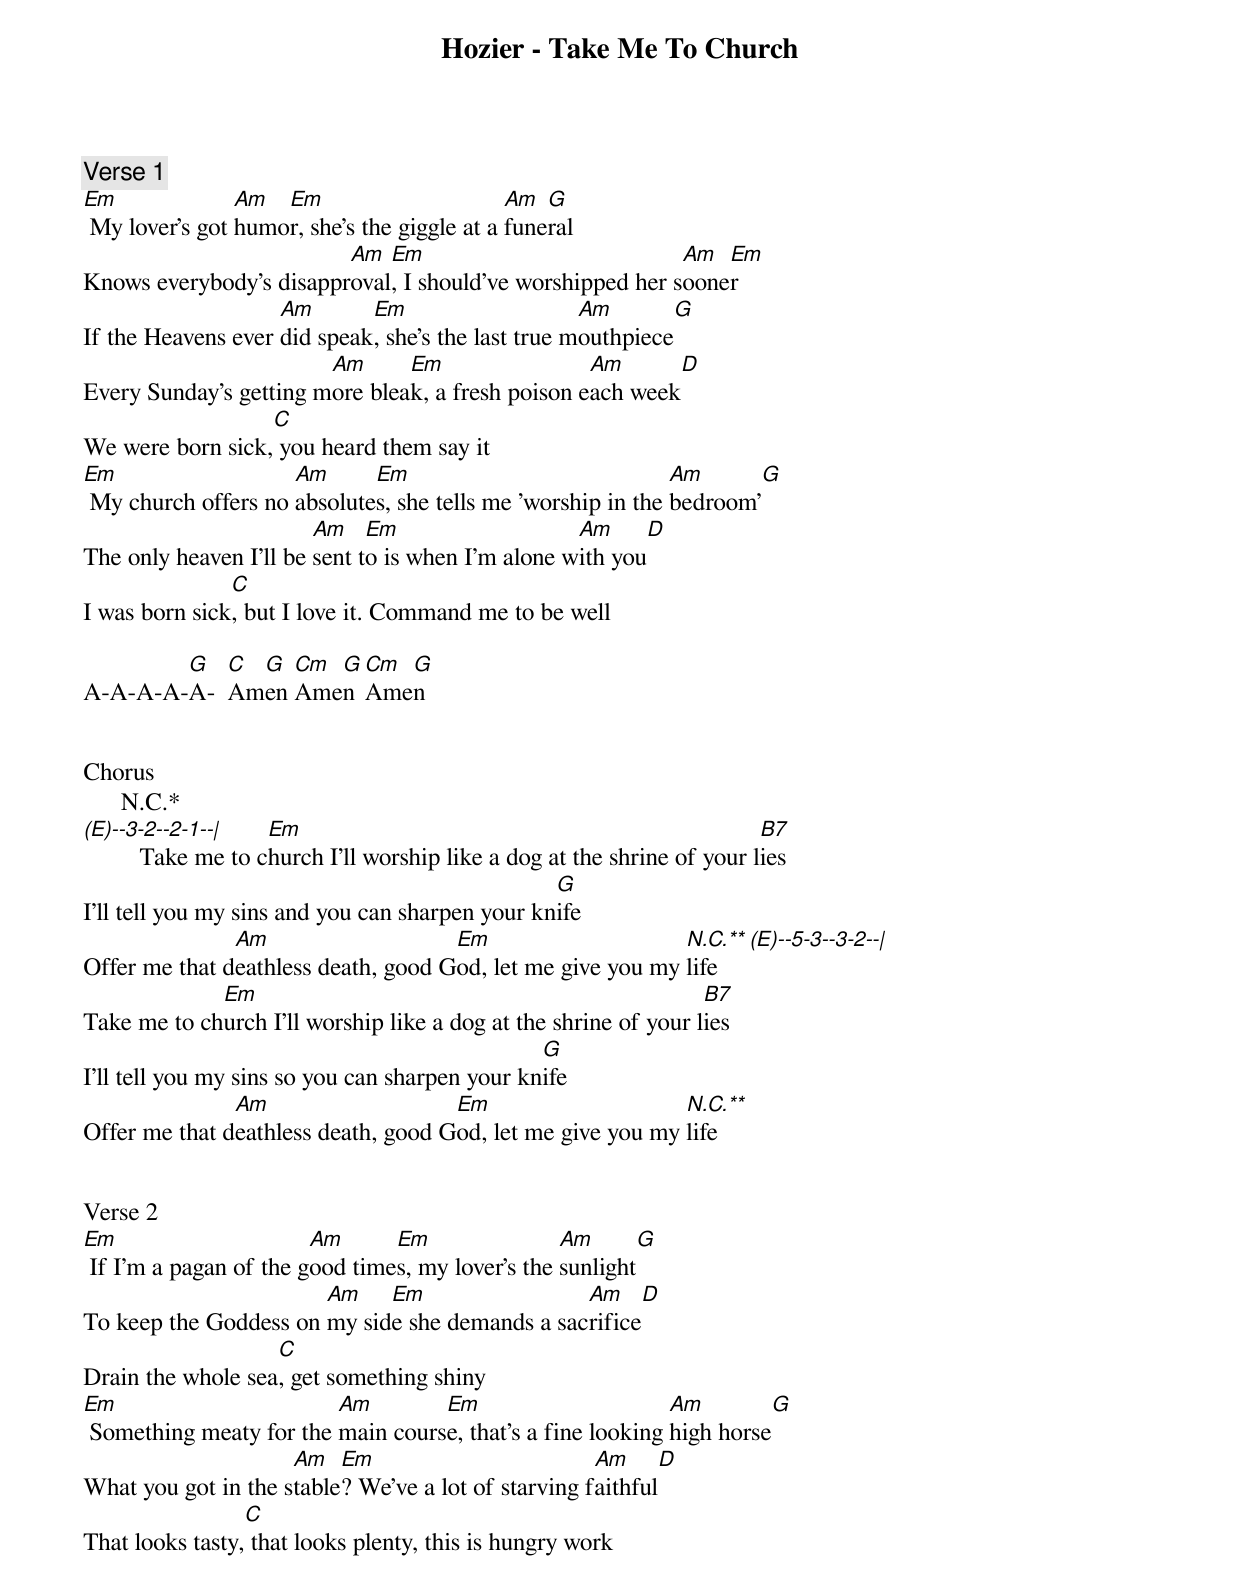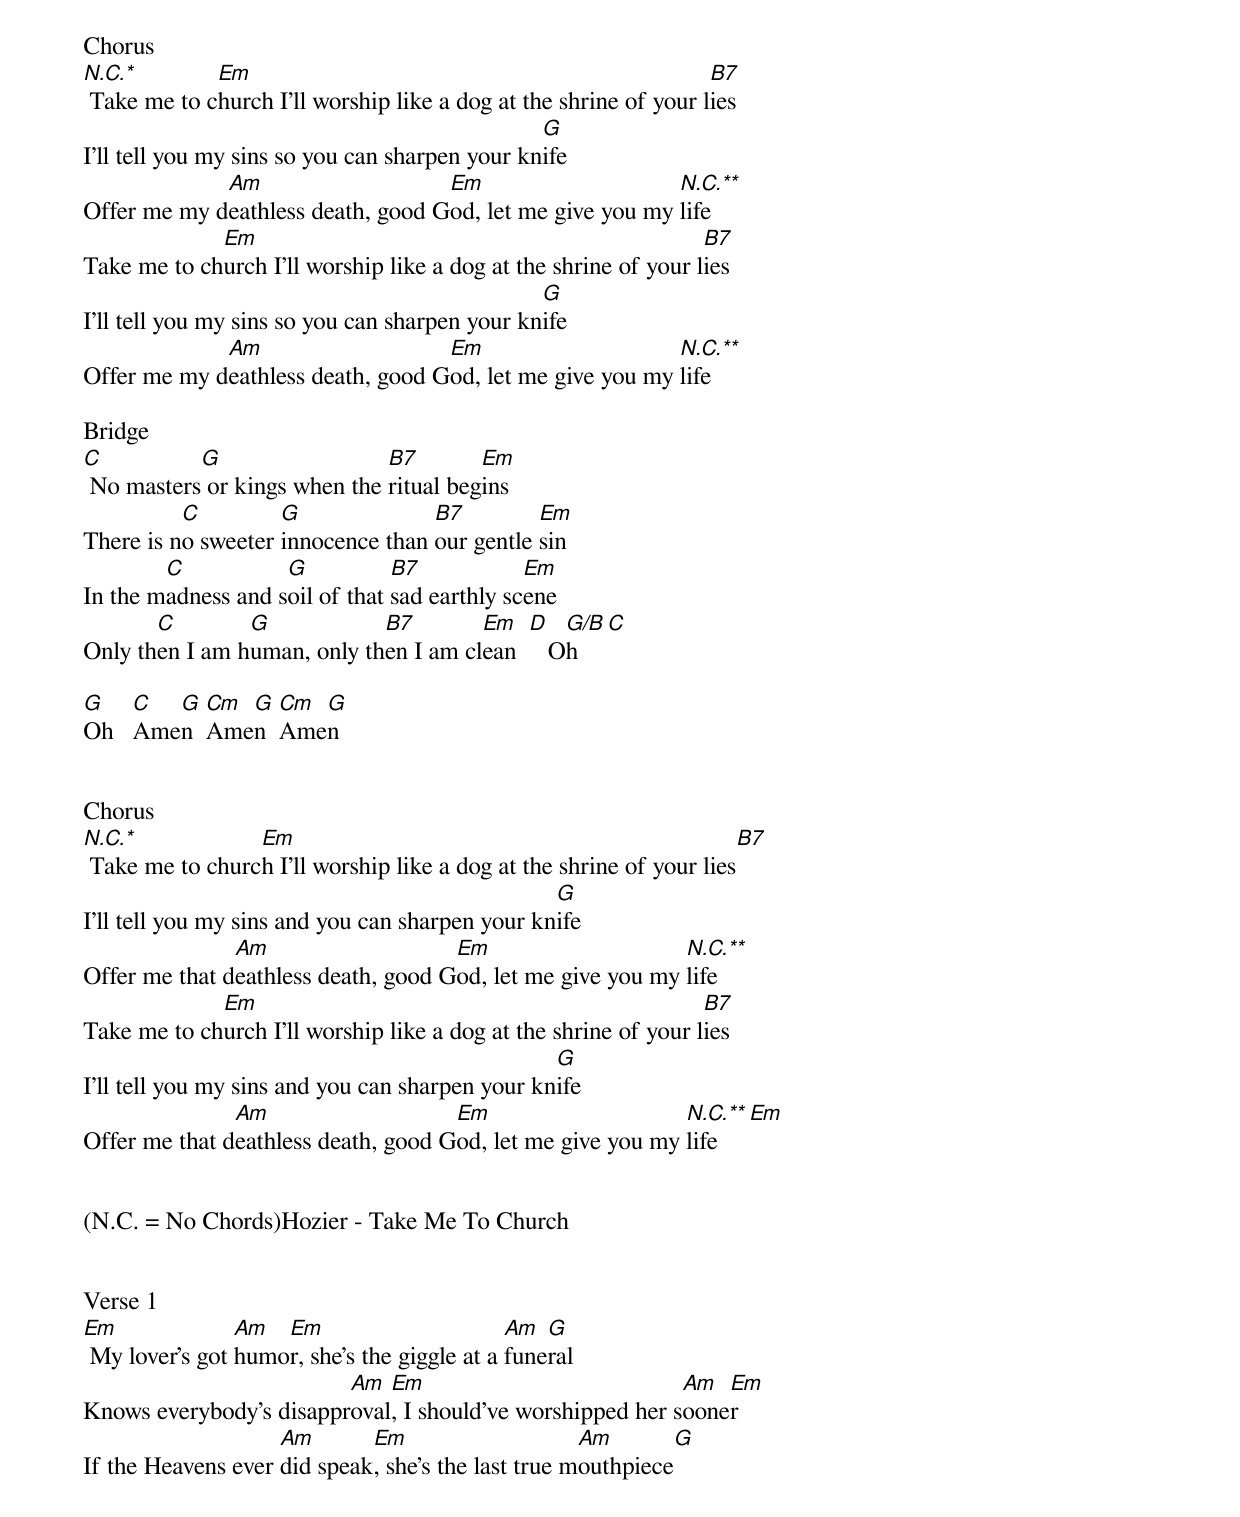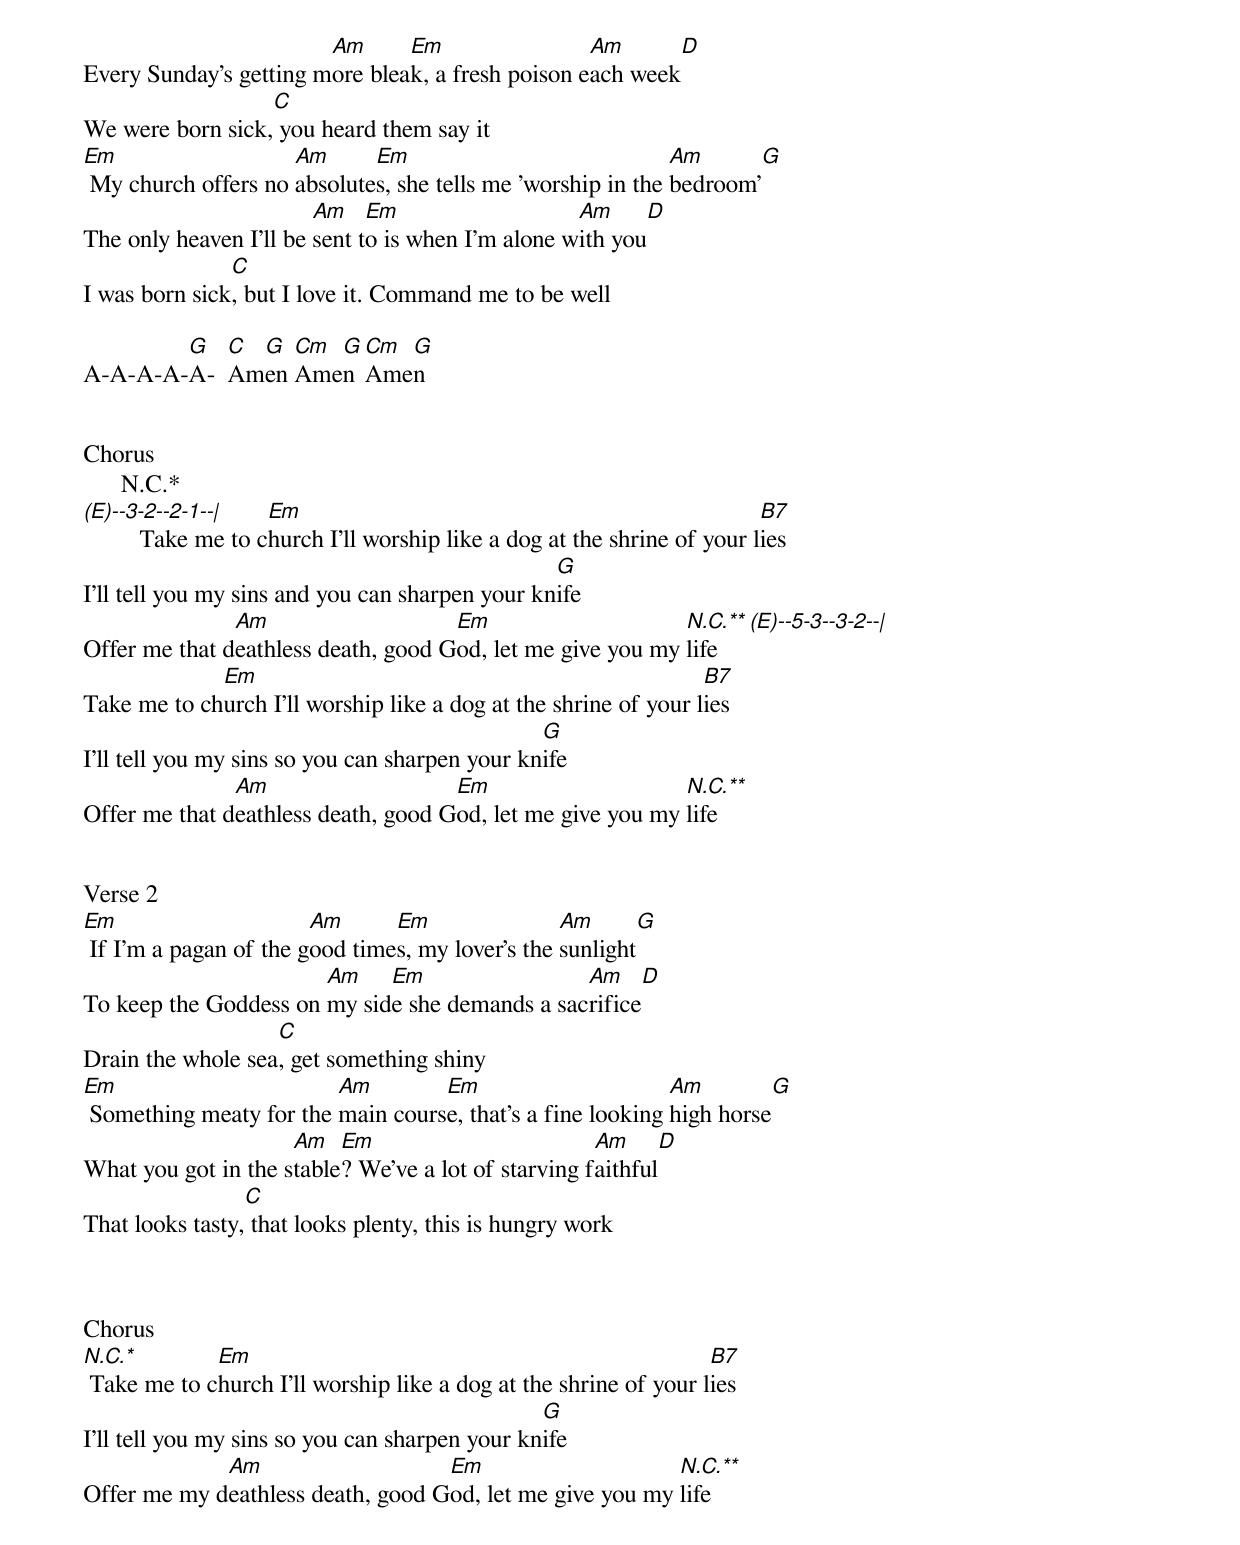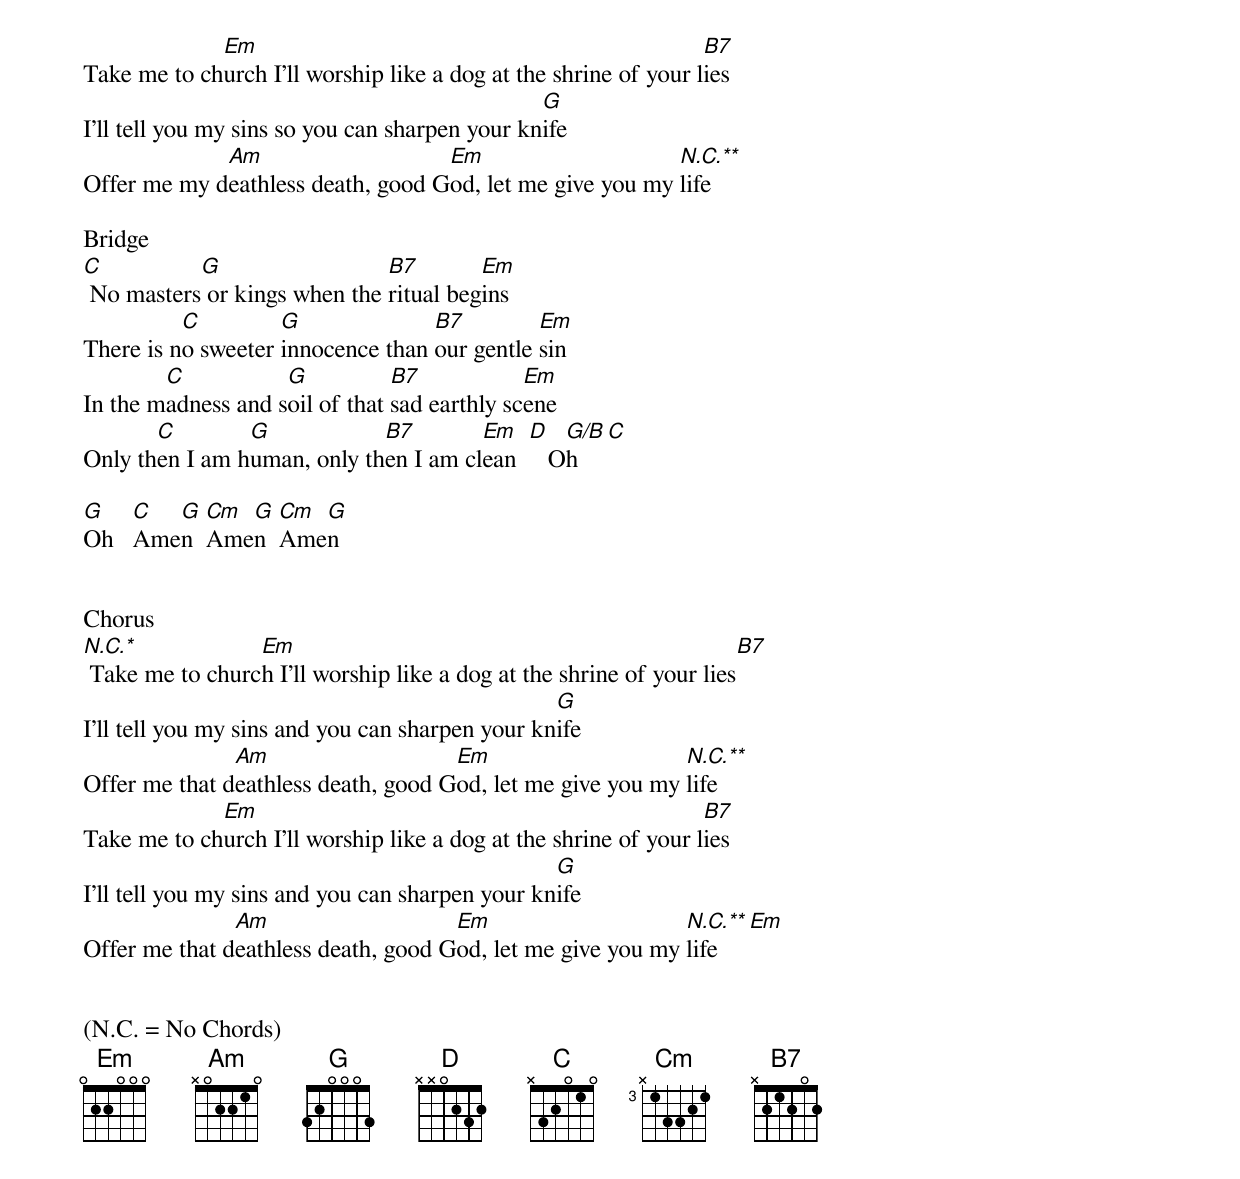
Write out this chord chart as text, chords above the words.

Hozier - Take Me To Church


Verse 1
Em              Am  Em                       Am  G
 My lover's got humor, she's the giggle at a funeral
                         Am  Em                            Am  Em
Knows everybody's disapproval, I should've worshipped her sooner
                    Am       Em                     Am       G
If the Heavens ever did speak, she’s the last true mouthpiece
                        Am      Em                 Am      D
Every Sunday's getting more bleak, a fresh poison each week
                  C
We were born sick, you heard them say it
Em                   Am      Em                              Am      G
 My church offers no absolutes, she tells me 'worship in the bedroom'
                        Am    Em                   Am     D
The only heaven I'll be sent to is when I'm alone with you
               C
I was born sick, but I love it. Command me to be well

        G   C G  Cm G Cm G
A-A-A-A-A-  Amen Amen Amen


Chorus
      N.C.*
(E)--3-2--2-1--|     Em                                                   B7
         Take me to church I'll worship like a dog at the shrine of your lies
                                                 G
I'll tell you my sins and you can sharpen your knife
               Am                    Em                     N.C.**  (E)--5-3--3-2--|
Offer me that deathless death, good God, let me give you my life
             Em                                                  B7
Take me to church I'll worship like a dog at the shrine of your lies
                                                G
I'll tell you my sins so you can sharpen your knife
               Am                    Em                     N.C.**
Offer me that deathless death, good God, let me give you my life


Verse 2
Em                      Am      Em                Am      G
 If I'm a pagan of the good times, my lover's the sunlight
                       Am    Em                 Am    D
To keep the Goddess on my side she demands a sacrifice
                   C
Drain the whole sea, get something shiny
Em                       Am        Em                       Am        G
 Something meaty for the main course, that's a fine looking high horse
                     Am   Em                         Am     D
What you got in the stable? We've a lot of starving faithful
                 C
That looks tasty, that looks plenty, this is hungry work



Chorus
N.C.*        Em                                                   B7
 Take me to church I'll worship like a dog at the shrine of your lies
                                                G
I'll tell you my sins so you can sharpen your knife
             Am                    Em                     N.C.**
Offer me my deathless death, good God, let me give you my life
             Em                                                  B7
Take me to church I'll worship like a dog at the shrine of your lies
                                                G
I'll tell you my sins so you can sharpen your knife
             Am                    Em                     N.C.**
Offer me my deathless death, good God, let me give you my life

Bridge
C          G                  B7        Em
 No masters or kings when the ritual begins
          C         G              B7         Em
There is no sweeter innocence than our gentle sin
        C           G           B7            Em
In the madness and soil of that sad earthly scene
       C        G            B7        Em   D   G/B   C
Only then I am human, only then I am clean     Oh

G    C  G  Cm G  Cm G
Oh   Amen  Amen  Amen


Chorus
N.C.*            Em                                                   B7
 Take me to church I'll worship like a dog at the shrine of your lies
                                                 G
I'll tell you my sins and you can sharpen your knife
               Am                    Em                     N.C.**
Offer me that deathless death, good God, let me give you my life
             Em                                                  B7
Take me to church I'll worship like a dog at the shrine of your lies
                                                 G
I'll tell you my sins and you can sharpen your knife
               Am                    Em                     N.C.**  Em
Offer me that deathless death, good God, let me give you my life


(N.C. = No Chords)Hozier - Take Me To Church


Verse 1
Em              Am  Em                       Am  G
 My lover's got humor, she's the giggle at a funeral
                         Am  Em                            Am  Em
Knows everybody's disapproval, I should've worshipped her sooner
                    Am       Em                     Am       G
If the Heavens ever did speak, she’s the last true mouthpiece
                        Am      Em                 Am      D
Every Sunday's getting more bleak, a fresh poison each week
                  C
We were born sick, you heard them say it
Em                   Am      Em                              Am      G
 My church offers no absolutes, she tells me 'worship in the bedroom'
                        Am    Em                   Am     D
The only heaven I'll be sent to is when I'm alone with you
               C
I was born sick, but I love it. Command me to be well

        G   C G  Cm G Cm G
A-A-A-A-A-  Amen Amen Amen


Chorus
      N.C.*
(E)--3-2--2-1--|     Em                                                   B7
         Take me to church I'll worship like a dog at the shrine of your lies
                                                 G
I'll tell you my sins and you can sharpen your knife
               Am                    Em                     N.C.**  (E)--5-3--3-2--|
Offer me that deathless death, good God, let me give you my life
             Em                                                  B7
Take me to church I'll worship like a dog at the shrine of your lies
                                                G
I'll tell you my sins so you can sharpen your knife
               Am                    Em                     N.C.**
Offer me that deathless death, good God, let me give you my life


Verse 2
Em                      Am      Em                Am      G
 If I'm a pagan of the good times, my lover's the sunlight
                       Am    Em                 Am    D
To keep the Goddess on my side she demands a sacrifice
                   C
Drain the whole sea, get something shiny
Em                       Am        Em                       Am        G
 Something meaty for the main course, that's a fine looking high horse
                     Am   Em                         Am     D
What you got in the stable? We've a lot of starving faithful
                 C
That looks tasty, that looks plenty, this is hungry work



Chorus
N.C.*        Em                                                   B7
 Take me to church I'll worship like a dog at the shrine of your lies
                                                G
I'll tell you my sins so you can sharpen your knife
             Am                    Em                     N.C.**
Offer me my deathless death, good God, let me give you my life
             Em                                                  B7
Take me to church I'll worship like a dog at the shrine of your lies
                                                G
I'll tell you my sins so you can sharpen your knife
             Am                    Em                     N.C.**
Offer me my deathless death, good God, let me give you my life

Bridge
C          G                  B7        Em
 No masters or kings when the ritual begins
          C         G              B7         Em
There is no sweeter innocence than our gentle sin
        C           G           B7            Em
In the madness and soil of that sad earthly scene
       C        G            B7        Em   D   G/B   C
Only then I am human, only then I am clean     Oh

G    C  G  Cm G  Cm G
Oh   Amen  Amen  Amen


Chorus
N.C.*            Em                                                   B7
 Take me to church I'll worship like a dog at the shrine of your lies
                                                 G
I'll tell you my sins and you can sharpen your knife
               Am                    Em                     N.C.**
Offer me that deathless death, good God, let me give you my life
             Em                                                  B7
Take me to church I'll worship like a dog at the shrine of your lies
                                                 G
I'll tell you my sins and you can sharpen your knife
               Am                    Em                     N.C.**  Em
Offer me that deathless death, good God, let me give you my life


(N.C. = No Chords)
